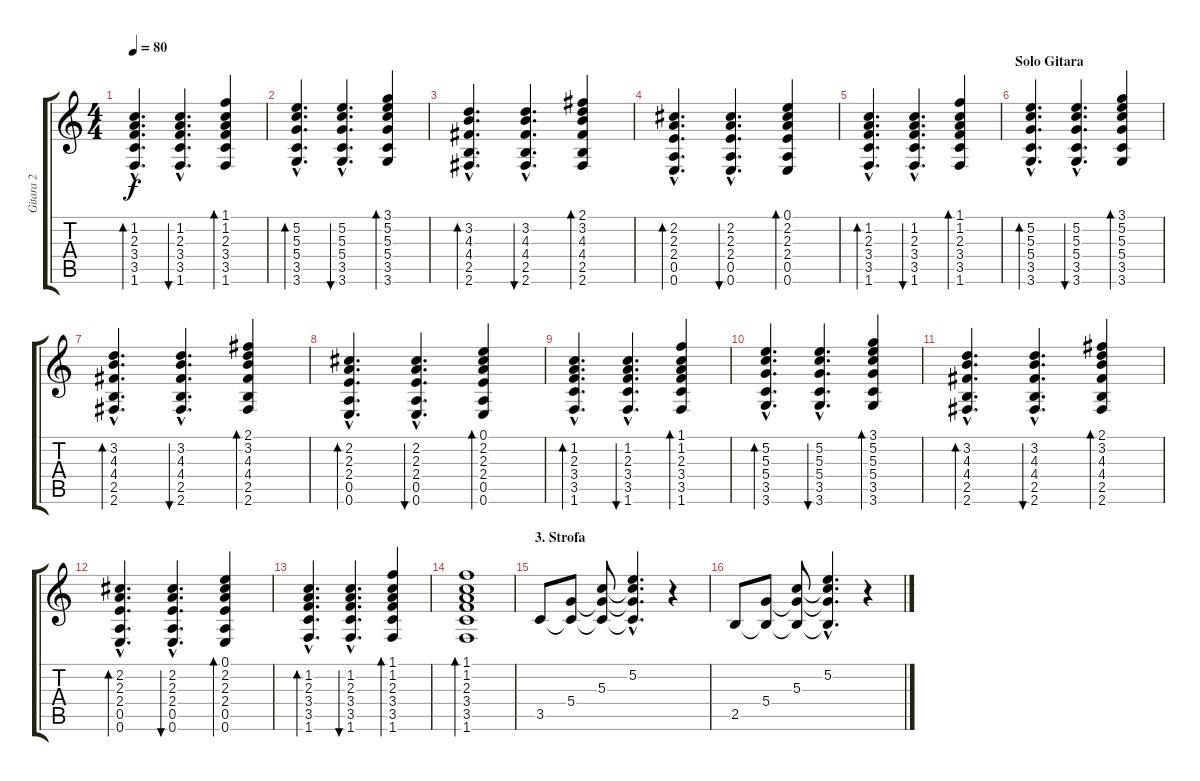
\track ("Gitara 2" "Gitara 2") {instrument acousticguitarsteel}
\staff {score tabs}
\tuning (E4 B3 G3 D3 A2 E2) {hide}
\ts (4 4)
\tempo 80
\clef g2
\ks c
(1.2{hac} 2.3{hac} 3.4{hac} 3.5{hac} 1.6{hac}).4{d bd 120 dy f} (1.2{hac} 2.3{hac} 3.4{hac} 3.5{hac} 1.6{hac}).4{d bu 120} (1.1 1.2 2.3 3.4 3.5 1.6).4{bd 120} |
(5.2{hac} 5.3{hac} 5.4{hac} 3.5{hac} 3.6{hac}).4{d bd 120} (5.2{hac} 5.3{hac} 5.4{hac} 3.5{hac} 3.6{hac}).4{d bu 120} (3.1 5.2 5.3 5.4 3.5 3.6).4{bd 120} |
(3.2{hac} 4.3{hac} 4.4{hac} 2.5{hac} 2.6{hac}).4{d bd 120} (3.2{hac} 4.3{hac} 4.4{hac} 2.5{hac} 2.6{hac}).4{d bu 120} (2.1 3.2 4.3 4.4 2.5 2.6).4{bd 120} |
(2.2{hac} 2.3{hac} 2.4{hac} 0.5{hac} 0.6{hac}).4{d bd 120} (2.2{hac} 2.3{hac} 2.4{hac} 0.5{hac} 0.6{hac}).4{d bu 120} (0.1 2.2 2.3 2.4 0.5 0.6).4{bd 120} |
(1.2{hac} 2.3{hac} 3.4{hac} 3.5{hac} 1.6{hac}).4{d bd 120} (1.2{hac} 2.3{hac} 3.4{hac} 3.5{hac} 1.6{hac}).4{d bu 120} (1.1 1.2 2.3 3.4 3.5 1.6).4{bd 120} |
\section ("" "Solo Gitara")
(5.2{hac} 5.3{hac} 5.4{hac} 3.5{hac} 3.6{hac}).4{d bd 120} (5.2{hac} 5.3{hac} 5.4{hac} 3.5{hac} 3.6{hac}).4{d bu 120} (3.1 5.2 5.3 5.4 3.5 3.6).4{bd 120} |
(3.2{hac} 4.3{hac} 4.4{hac} 2.5{hac} 2.6{hac}).4{d bd 120} (3.2{hac} 4.3{hac} 4.4{hac} 2.5{hac} 2.6{hac}).4{d bu 120} (2.1 3.2 4.3 4.4 2.5 2.6).4{bd 120} |
(2.2{hac} 2.3{hac} 2.4{hac} 0.5{hac} 0.6{hac}).4{d bd 120} (2.2{hac} 2.3{hac} 2.4{hac} 0.5{hac} 0.6{hac}).4{d bu 120} (0.1 2.2 2.3 2.4 0.5 0.6).4{bd 120} |
(1.2{hac} 2.3{hac} 3.4{hac} 3.5{hac} 1.6{hac}).4{d bd 120} (1.2{hac} 2.3{hac} 3.4{hac} 3.5{hac} 1.6{hac}).4{d bu 120} (1.1 1.2 2.3 3.4 3.5 1.6).4{bd 120} |
(5.2{hac} 5.3{hac} 5.4{hac} 3.5{hac} 3.6{hac}).4{d bd 120} (5.2{hac} 5.3{hac} 5.4{hac} 3.5{hac} 3.6{hac}).4{d bu 120} (3.1 5.2 5.3 5.4 3.5 3.6).4{bd 120} |
(3.2{hac} 4.3{hac} 4.4{hac} 2.5{hac} 2.6{hac}).4{d bd 120} (3.2{hac} 4.3{hac} 4.4{hac} 2.5{hac} 2.6{hac}).4{d bu 120} (2.1 3.2 4.3 4.4 2.5 2.6).4{bd 120} |
(2.2{hac} 2.3{hac} 2.4{hac} 0.5{hac} 0.6{hac}).4{d bd 120} (2.2{hac} 2.3{hac} 2.4{hac} 0.5{hac} 0.6{hac}).4{d bu 120} (0.1 2.2 2.3 2.4 0.5 0.6).4{bd 120} |
(1.2{hac} 2.3{hac} 3.4{hac} 3.5{hac} 1.6{hac}).4{d bd 120} (1.2{hac} 2.3{hac} 3.4{hac} 3.5{hac} 1.6{hac}).4{d bu 120} (1.1 1.2 2.3 3.4 3.5 1.6).4{bd 120} |
(1.1 1.2 2.3 3.4 3.5 1.6).1{bd 120} |
\section ("" "3. Strofa")
3.5.8 (5.4 3.5{t}).8 (5.3 5.4{t} 3.5{t}).8 (5.2{hac} 5.3{hac t} 5.4{hac t} 3.5{hac t}).4{d} r.4 |
2.5.8 (5.4 2.5{t}).8 (5.3 5.4{t} 2.5{t}).8 (5.2{hac} 5.3{hac t} 5.4{hac t} 2.5{hac t}).4{d} r.4
